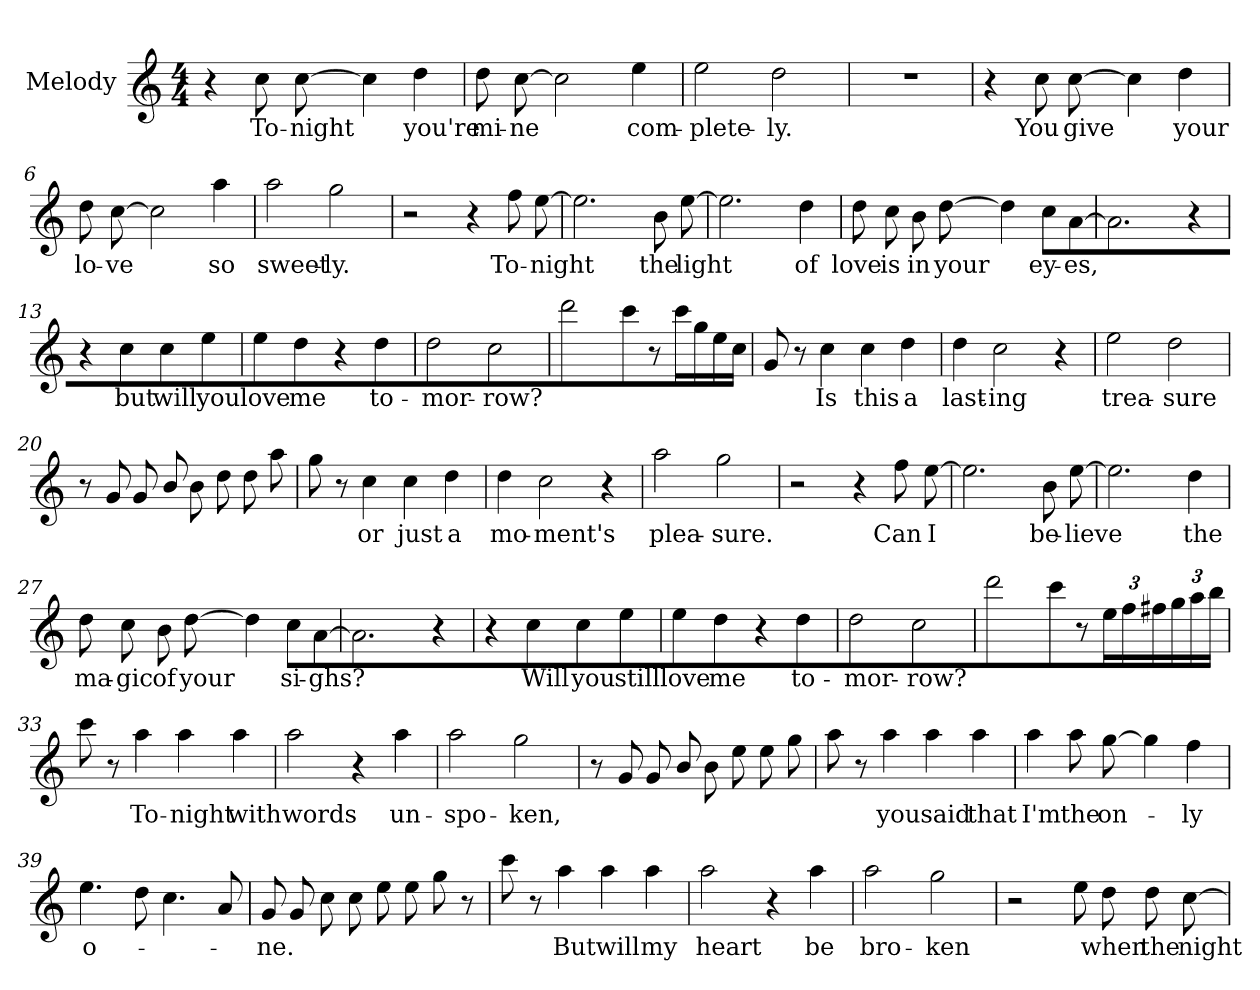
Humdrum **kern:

**kern	**text
*part1	*part1
*staff1	*staff1
*I"Melody	*
*I'Melody	*
*clefG2	*
*k[]	*
*M4/4	*
=1	=1
4r	.
8cc\L	To-
[>8cc\	night
4cc\]	.
4dd\	you're
=2	=2
8dd\L	mi-
[>8cc\	ne
2cc\]	.
4ee\	com-
=3	=3
2ee\	plete-
2dd\	ly.
=4	=4
1r	.
=5	=5
4r	.
8cc\L	You
[>8cc\	give
4cc\]	.
4dd\	your
=6	=6
8dd\L	lo-
[>8cc\	ve
2cc\]	.
4aa\	so
!!LO:LB:g=z
=7	=7
2aa\	sweet-
2gg\	ly.
=8	=8
2r	.
4r	.
8ff\L	To-
[>8ee\	night
=9	=9
2.ee\]	.
8b\L	the
[>8ee\	light
=10	=10
2.ee\]	.
4dd\	of
=11	=11
8dd\L	love
8cc\	is
8b\L	in
[>8dd\	your
4dd\]	.
8cc\L	ey-
[<8a\	es,
=12	=12
2.a/]	.
4r	.
!!LO:LB:g=z
=13	=13
4r	.
4cc\	but
4cc\	will
4ee\	you
=14	=14
4ee\	love
4dd\	me
4r	.
4dd\	to-
=15	=15
2dd\	mor-
2cc\	row?
=16	=16
2ddd\	.
8ccc\	.
8r	.
16ccc\LL	.
16gg\J	.
16ee\J	.
16cc\J	.
=17	=17
8g/	.
8r	.
4cc\	Is
4cc\	this
4dd\	a
=18	=18
4dd\	last-
2cc\	ing
4r	.
!!LO:LB:g=z
=19	=19
2ee\	trea-
2dd\	sure
=20	=20
8r	.
8g/	.
8g/L	.
8b/	.
8b\L	.
8dd\	.
8dd\L	.
8aa\	.
=21	=21
8gg\	.
8r	.
4cc\	or
4cc\	just
4dd\	a
=22	=22
4dd\	mo-
2cc\	ment's
4r	.
=23	=23
2aa\	plea-
2gg\	sure.
=24	=24
2r	.
4r	.
8ff\L	Can
[>8ee\	I
!!LO:LB:g=z
=25	=25
2.ee\]	.
8b\L	be-
[>8ee\	lieve
=26	=26
2.ee\]	.
4dd\	the
=27	=27
8dd\L	ma-
8cc\	gic
8b\L	of
[>8dd\	your
4dd\]	.
8cc\L	si-
[<8a\	ghs?
=28	=28
2.a/]	.
4r	.
=29	=29
4r	.
4cc\	Will
4cc\	you
4ee\	still
=30	=30
4ee\	love
4dd\	me
4r	.
4dd\	to-
!!LO:LB:g=z
=31	=31
2dd\	mor-
2cc\	row?
=32	=32
2ddd\	.
8ccc\	.
8r	.
24ee\LL	.
24ff\J	.
24ff#X\J	.
24gg\L	.
24aa\J	.
24bb\J	.
=33	=33
8ccc\	.
8r	.
4aa\	To-
4aa\	night
4aa\	with
=34	=34
2aa\	words
4r	.
4aa\	un-
=35	=35
2aa\	spo-
2gg\	ken,
!!LO:LB:g=z
=36	=36
8r	.
8g/	.
8g/L	.
8b/	.
8b\L	.
8ee\	.
8ee\L	.
8gg\	.
=37	=37
8aa\	.
8r	.
4aa\	you
4aa\	said
4aa\	that
=38	=38
4aa\	I'm
8aa\L	the
[>8gg\	on-
4gg\]	.
4ff\	ly
=39	=39
4.ee\	o-
8dd\	.
4.cc\	.
8a/	.
=40	=40
8g/L	ne.
8g/	.
8cc\L	.
8cc\	.
8ee\L	.
8ee\	.
8gg\	.
8r	.
!!LO:LB:g=z
=41	=41
8ccc\	.
8r	.
4aa\	But
4aa\	will
4aa\	my
=42	=42
2aa\	heart
4r	.
4aa\	be
=43	=43
2aa\	bro-
2gg\	ken
=44	=44
2r	.
8ee\L	.
8dd\	when
8dd\L	the
[>8cc\	night
=	=
*-	*-
